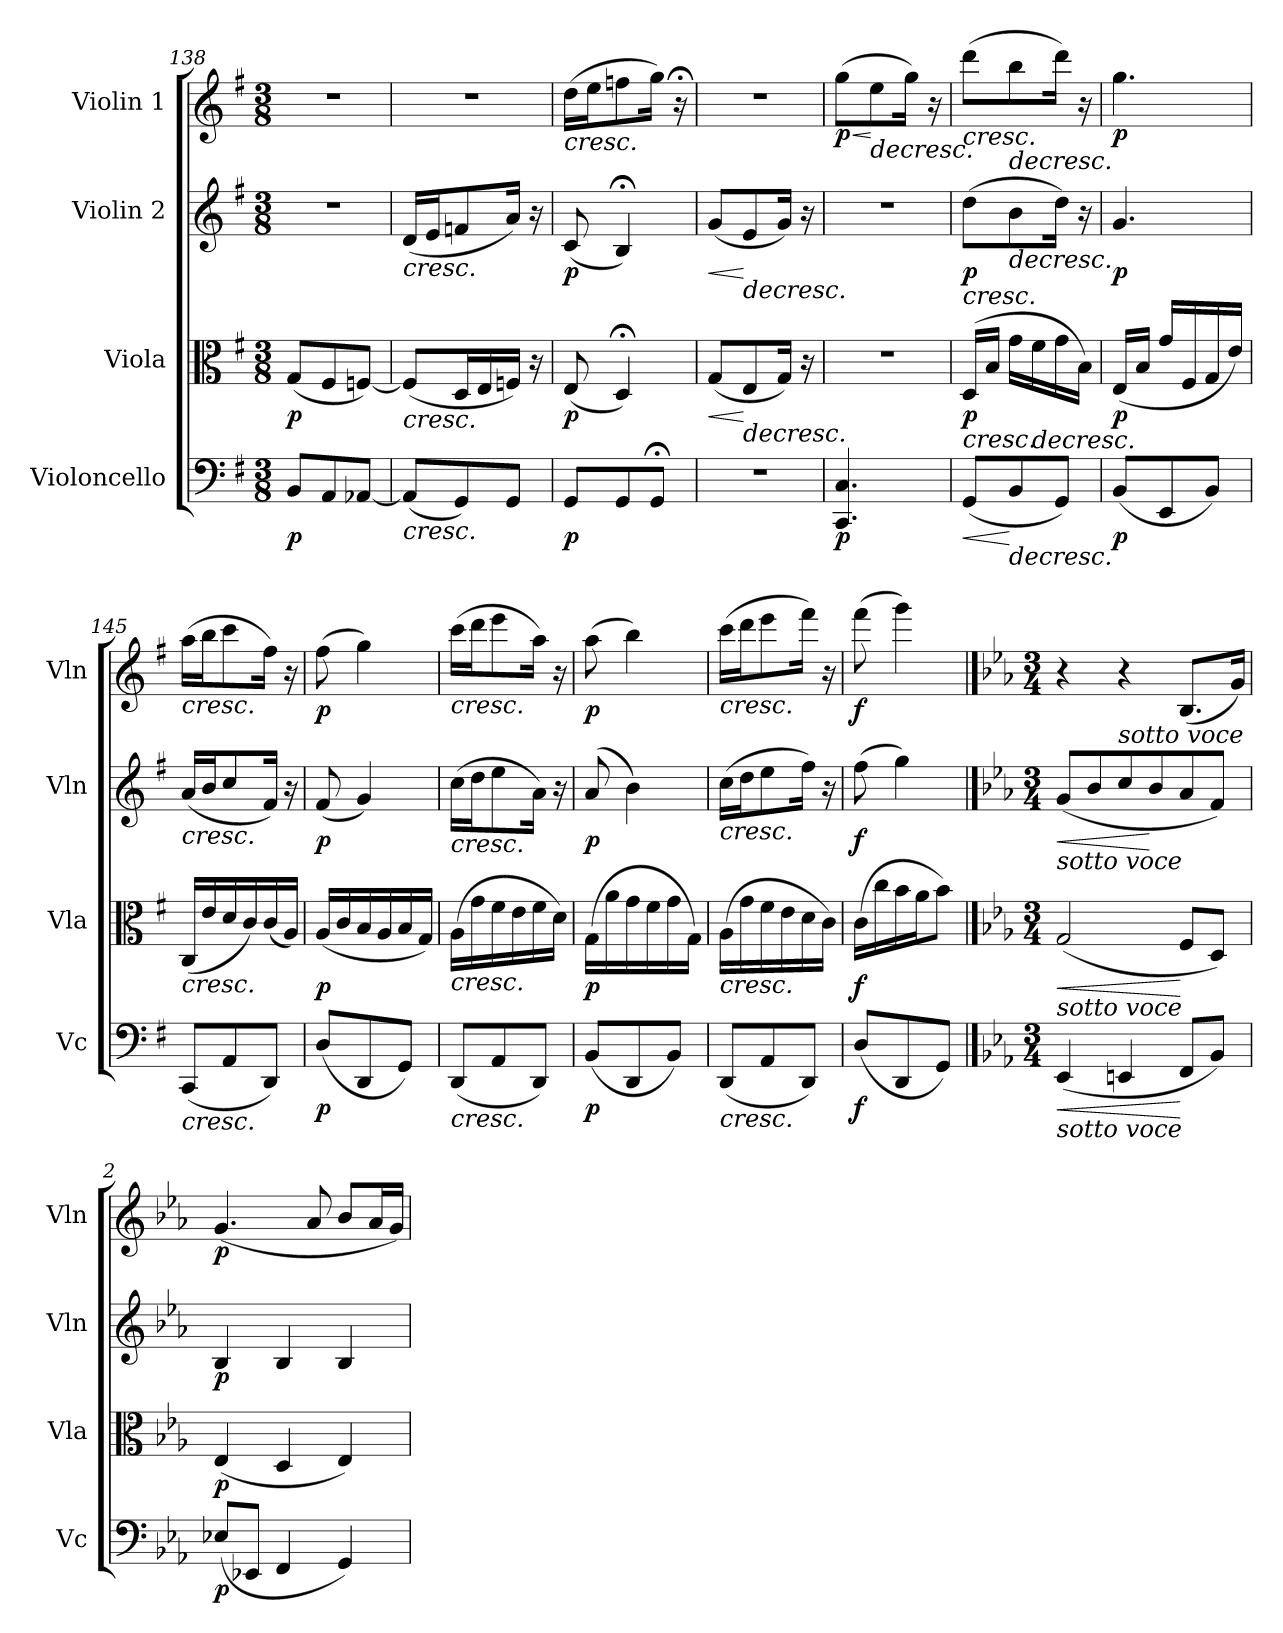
**kern	**dynam	**kern	**dynam	**kern	**dynam	**kern	**dynam
*part4	*part4	*part3	*part3	*part2	*part2	*part1	*part1
*staff4	*staff4	*staff3	*staff3	*staff2	*staff2	*staff1	*staff1
*I"Violoncello	*	*I"Viola	*	*I"Violin 2	*	*I"Violin 1	*
*I'Vc	*	*I'Vla	*	*I'Vln	*	*I'Vln	*
*clefF4	*	*clefC3	*	*clefG2	*	*clefG2	*
*k[f#]	*	*k[f#]	*	*k[f#]	*	*k[f#]	*
*M3/8	*	*M3/8	*	*M3/8	*	*M3/8	*
=138	=138	=138	=138	=138	=138	=138	=138
!	!LO:DY:b	!	!LO:DY:b	!	!	!	!
8BB/L	p	(8G/L	p	4.r	.	4.r	.
8AA/	.	8F#/	.	.	.	.	.
[8AA-X/J	.	[8Fn/J)	.	.	.	.	.
=139	=139	=139	=139	=139	=139	=139	=139
!	!LO:HP:b	!	!LO:HP:b	!	!LO:HP:b	!	!
(8AA-/L]	<	(8F/L]	<	(16d/LL	<	4.r	.
.	.	.	.	16e/J	.	.	.
8GG/)	.	16D/L	.	8fn/	.	.	.
.	.	16E/	.	.	.	.	.
8GG/J	.	16Fn/JJ)	.	16a/Jk)	.	.	.
.	.	16r	.	16r	.	.	.
=140	=140	=140	=140	=140	=140	=140	=140
!	!LO:DY:b	!	!LO:DY:b	!	!LO:DY:b	!	!LO:HP:b
8GG/L	p	(8E/	p	(8c/	p	(16dd\LL	<
.	.	.	.	.	.	16ee\J	.
8GG/	.	4D;</)	.	4B;</)	.	8ffn\	.
8GG;</J	.	.	.	.	.	16gg\Jk)	.
.	.	.	.	.	.	16r;<	.
=141	=141	=141	=141	=141	=141	=141	=141
!	!	!	!LO:HP:b	!	!LO:HP:b	!	!
4.r	.	(8G/L	<	(8g/L	<	4.r	.
!	!	!	!LO:HP:n=1:b	!	!LO:HP:n=1:b	!	!
.	.	8E/	[ >	8e/	[ >	.	.
.	.	16G/Jk)	[	16g/Jk)	[	.	.
.	.	16r	.	16r	.	.	.
=142	=142	=142	=142	=142	=142	=142	=142
!	!LO:DY:b	!	!	!	!	!	!LO:HP:b
!	!	!	!	!	!	!	!LO:DY:n=1:b
4.CC/ 4.C/	p	4.r	.	4.r	.	(8gg\L	< p
!	!	!	!	!	!	!	!LO:HP:n=1:b
.	.	.	.	.	.	8ee\	[ >
.	.	.	.	.	.	16gg\Jk)	[
.	.	.	.	.	.	16r	.
=143	=143	=143	=143	=143	=143	=143	=143
!	!LO:HP:b	!	!LO:HP:b	!	!LO:HP:b	!	!LO:HP:b
!	!	!	!LO:DY:n=1:b	!	!LO:DY:n=1:b	!	!
(8GG/L	<	(16D/LL	< p	(8dd\L	< p	(8ddd\L	<
.	.	16B/JJ	.	.	.	.	.
!	!LO:HP:n=1:b	!	!	!	!LO:HP:n=1:b	!	!LO:HP:n=1:b
8BB/	[ >	16g\LL	.	8b\	] >	8bb\	] >
!	!	!	!LO:HP:n=1:b	!	!	!	!
.	.	16f#\	] >	.	.	.	.
8GG/J)	[	16g\	.	16dd\Jk)	[	16ddd\Jk)	[
.	.	16B\JJ)	.	16r	.	16r	.
.	.	.	[	.	.	.	.
!!LO:LB:g=z
=144	=144	=144	=144	=144	=144	=144	=144
!	!LO:DY:b	!	!LO:DY:b	!	!LO:DY:b	!	!LO:DY:b
(8BB/L	p	(16E/LL	p	4.g/	p	4.gg\	p
.	.	16B/JJ	.	.	.	.	.
8EE/	.	16g/LL	.	.	.	.	.
.	.	16F#/	.	.	.	.	.
8BB/J)	.	16G/	.	.	.	.	.
.	.	16e/JJ)	.	.	.	.	.
=145	=145	=145	=145	=145	=145	=145	=145
!	!LO:HP:b	!	!LO:HP:b	!	!LO:HP:b	!	!LO:HP:b
(8CC/L	<	(16C/LL	<	(16a/LL	<	(16aa\LL	<
.	.	16e/	.	16b/J	.	16bb\J	.
8AA/	.	16d/	.	8cc/	.	8ccc\	.
.	.	16c/)	.	.	.	.	.
8DD/J)	.	(16c/	.	16f#/Jk)	.	16ff#\Jk)	.
.	.	16A/JJ)	.	16r	]	16r	]
.	]	.	]	.	.	.	.
=146	=146	=146	=146	=146	=146	=146	=146
!	!LO:DY:b	!	!LO:DY:b	!	!LO:DY:b	!	!LO:DY:b
(8D/L	p	(16A/LL	p	(8f#/	p	(8ff#\	p
.	.	16c/	.	.	.	.	.
8DD/	.	16B/	.	4g/)	.	4gg\)	.
.	.	16A/	.	.	.	.	.
8GG/J)	.	16B/	.	.	.	.	.
.	.	16G/JJ)	.	.	.	.	.
=147	=147	=147	=147	=147	=147	=147	=147
!	!	!	!	!	!	!LO:TX:b:i:t=cresc.	!
!	!	!	!	!LO:TX:b:i:t=cresc.	!	!	!
!	!	!LO:TX:b:i:t=cresc.	!	!	!	!	!
!LO:TX:b:i:t=cresc.	!	!	!	!	!	!	!
(8DD/L	.	(16A\LL	.	(16cc\LL	.	(16ccc\LL	.
.	.	16g\	.	16dd\J	.	16ddd\J	.
8AA/	.	16f#\	.	8ee\	.	8eee\	.
.	.	16e\	.	.	.	.	.
8DD/J)	.	16f#\	.	16a\Jk)	.	16aa\Jk)	.
.	.	16d\JJ)	.	16r	.	16r	.
=148	=148	=148	=148	=148	=148	=148	=148
!	!LO:DY:b	!	!LO:DY:b	!	!LO:DY:b	!	!LO:DY:b
(8BB/L	p	(16G\LL	p	(8a/	p	(8aa\	p
.	.	16a\	.	.	.	.	.
8DD/	.	16g\	.	4b\)	.	4bb\)	.
.	.	16f#\	.	.	.	.	.
8BB/J)	.	16g\	.	.	.	.	.
.	.	16G\JJ)	.	.	.	.	.
=149	=149	=149	=149	=149	=149	=149	=149
!	!	!	!	!	!	!LO:TX:b:i:t=cresc.	!
!	!	!	!	!LO:TX:b:i:t=cresc.	!	!	!
!	!	!LO:TX:b:i:t=cresc.	!	!	!	!	!
!LO:TX:b:i:t=cresc.	!	!	!	!	!	!	!
(8DD/L	.	(16A\LL	.	(16cc\LL	.	(16ccc\LL	.
.	.	16g\	.	16dd\J	.	16ddd\J	.
8AA/	.	16f#\	.	8ee\	.	8eee\	.
.	.	16e\	.	.	.	.	.
8DD/J)	.	16d\	.	16ff#\Jk)	.	16fff#\Jk)	.
.	.	16c\JJ)	.	16r	.	16r	.
!!LO:LB:g=z
=150	=150	=150	=150	=150	=150	=150	=150
!	!LO:DY:b	!	!LO:DY:b	!	!LO:DY:b	!	!LO:DY:b
(8D/L	f	(16c\LL	f	(8ff#\	f	(8fff#\	f
.	.	16cc\	.	.	.	.	.
8DD/	.	16b\	.	4gg\)	.	4ggg\)	.
.	.	16a\J	.	.	.	.	.
8GG/J)	.	8b\J)	.	.	.	.	.
!!LO:PB:g=z
==1	==1	==1	==1	==1	==1	==1	==1
*k[b-e-a-]	*	*k[b-e-a-]	*	*k[b-e-a-]	*	*k[b-e-a-]	*
*M3/4	*	*M3/4	*	*M3/4	*	*M3/4	*
!	!	!	!	!	!	!LO:TX:a:B:t=Adagio molto espressivo	!
!	!	!	!	!LO:TX:b:i:t=sotto voce	!	!	!
!	!	!LO:TX:b:i:t=sotto voce	!	!	!	!	!
!LO:TX:b:i:t=sotto voce	!	!	!	!	!	!	!
!	!LO:HP:b	!	!LO:HP:b	!	!LO:HP:b	!	!
*	*	*	*	*	*	*^	*
(4EE-/	<	(2G/	<	(8g/L	<	4r	4ryy	.
.	.	.	.	8b-/	.	.	.	.
!	!	!	!	!	!	!LO:TX:b:i:t=sotto voce	!	!
4EEn/	.	.	.	8cc/	.	4r	8ryy	.
.	.	.	.	8b-/	[	.	8ryy	.
8FF/L	[	8F/L	[	8a-/	.	(8.B-/L	8ryy	.
8BB-/J)	.	8D/J)	.	8f/J)	.	.	8ryy	.
.	.	.	.	.	.	16g/Jk)	.	.
*	*	*	*	*	*	*v	*v	*
.	[	.	[	.	[	.	[
=2	=2	=2	=2	=2	=2	=2	=2
!	!LO:DY:b	!	!LO:DY:b	!	!LO:DY:b	!	!LO:DY:b
(8E-X/L	p	(4E-/	p	4B-/	p	(4.g/	p
8EE-X/J	.	.	.	.	.	.	.
4FF/	.	4D/	.	4B-/	.	.	.
.	.	.	.	.	.	8a-/	.
4GG/)	.	4E-/)	.	4B-/	.	8b-/L	.
.	.	.	.	.	.	16a-/L	.
.	.	.	.	.	.	16g/JJ)	.
=	=	=	=	=	=	=	=
*-	*-	*-	*-	*-	*-	*-	*-
